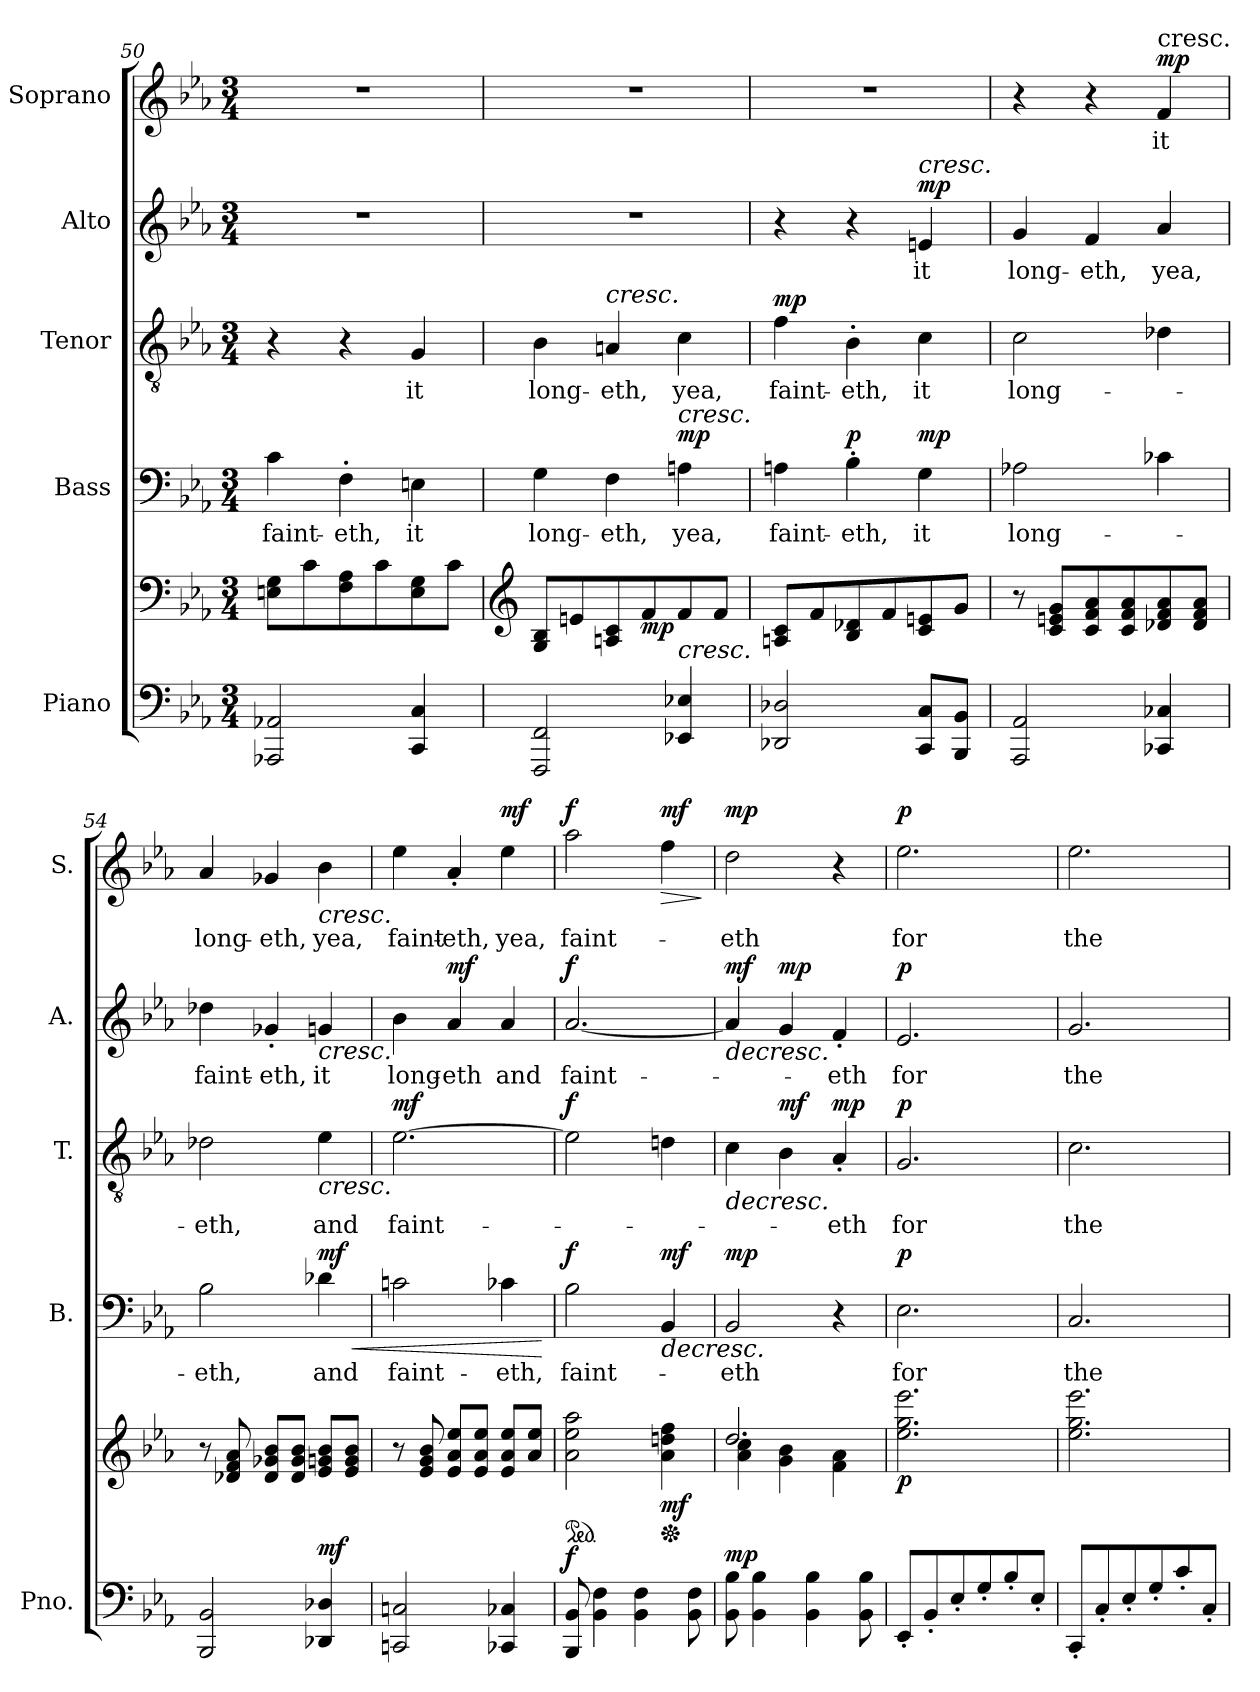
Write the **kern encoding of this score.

**kern	**kern	**dynam	**kern	**text	**dynam	**kern	**text	**dynam	**kern	**text	**dynam	**kern	**text	**dynam
*part5	*part5	*part5	*part4	*part4	*part4	*part3	*part3	*part3	*part2	*part2	*part2	*part1	*part1	*part1
*staff6	*staff5	*staff5/6	*staff4	*staff4	*staff4	*staff3	*staff3	*staff3	*staff2	*staff2	*staff2	*staff1	*staff1	*staff1
*I"Piano	*	*	*I"Bass	*	*	*I"Tenor	*	*	*I"Alto	*	*	*I"Soprano	*	*
*I'Pno.	*	*	*I'B.	*	*	*I'T.	*	*	*I'A.	*	*	*I'S.	*	*
*clefF4	*clefF4	*	*clefF4	*	*	*clefGv2	*	*	*clefG2	*	*	*clefG2	*	*
*k[b-e-a-]	*k[b-e-a-]	*	*k[b-e-a-]	*	*	*k[b-e-a-]	*	*	*k[b-e-a-]	*	*	*k[b-e-a-]	*	*
*M3/4	*M3/4	*	*M3/4	*	*	*M3/4	*	*	*M3/4	*	*	*M3/4	*	*
=50	=50	=50	=50	=50	=50	=50	=50	=50	=50	=50	=50	=50	=50	=50
!	!	!	!	!LO:LY:b	!	!	!	!	!	!	!	!	!	!
2AAA-X/ 2AA-X/	8En\ 8G\L	.	4c\	faint-	.	4r	.	.	2.r	.	.	2.r	.	.
.	8c\	.	.	.	.	.	.	.	.	.	.	.	.	.
!	!	!	!	!LO:LY:b	!	!	!	!	!	!	!	!	!	!
.	8F\ 8A-\	.	4F'\	-eth,	.	4r	.	.	.	.	.	.	.	.
.	8c\	.	.	.	.	.	.	.	.	.	.	.	.	.
!	!	!	!	!LO:LY:b	!	!	!LO:LY:b	!	!	!	!	!	!	!
4CC/ 4C/	8E\ 8G\	.	4En\	it	.	4G/	it	.	.	.	.	.	.	.
.	8c\J	.	.	.	.	.	.	.	.	.	.	.	.	.
=51	=51	=51	=51	=51	=51	=51	=51	=51	=51	=51	=51	=51	=51	=51
*	*clefG2	*	*	*	*	*	*	*	*	*	*	*	*	*
!	!	!	!	!LO:LY:b	!	!	!LO:LY:b	!	!	!	!	!	!	!
2FFF/ 2FF/	8G/ 8B-/L	.	4G\	long-	.	4B-\	long-	.	2.r	.	.	2.r	.	.
.	8en/	.	.	.	.	.	.	.	.	.	.	.	.	.
!	!	!	!	!	!	!LO:TX:a:i:t=cresc.	!	!	!	!	!	!	!	!
!	!	!	!	!LO:LY:b	!	!	!LO:LY:b	!	!	!	!	!	!	!
.	8An/ 8c/	.	4F\	-eth,	.	4An/	-eth,	.	.	.	.	.	.	.
!	!	!LO:DY:b	!	!	!	!	!	!	!	!	!	!	!	!
.	8f/	mp	.	.	.	.	.	.	.	.	.	.	.	.
!	!	!	!LO:TX:a:i:t=cresc.	!	!	!	!	!	!	!	!	!	!	!
!LO:TX:a:i:t=cresc.	!	!	!	!	!	!	!	!	!	!	!	!	!	!
!	!	!	!	!LO:LY:b	!LO:DY:a	!	!LO:LY:b	!	!	!	!	!	!	!
4EE-X/ 4E-X/	8f/	.	4An\	yea,	mp	4c\	yea,	.	.	.	.	.	.	.
.	8f/J	.	.	.	.	.	.	.	.	.	.	.	.	.
=52	=52	=52	=52	=52	=52	=52	=52	=52	=52	=52	=52	=52	=52	=52
!	!	!	!	!LO:LY:b	!	!	!LO:LY:b	!LO:DY:a	!	!	!	!	!	!
2DD-X/ 2D-X/	8An/ 8c/L	.	4An\	faint-	.	4f\	faint-	mp	4r	.	.	2.r	.	.
.	8f/	.	.	.	.	.	.	.	.	.	.	.	.	.
!	!	!	!	!LO:LY:b	!LO:DY:a	!	!LO:LY:b	!	!	!	!	!	!	!
.	8B-/ 8d-X/	.	4B-'\	-eth,	p	4B-'\	-eth,	.	4r	.	.	.	.	.
.	8f/	.	.	.	.	.	.	.	.	.	.	.	.	.
!	!	!	!	!	!	!	!	!	!LO:TX:a:i:t=cresc.	!	!	!	!	!
!	!	!	!	!LO:LY:b	!LO:DY:a	!	!LO:LY:b	!	!	!LO:LY:b	!LO:DY:a	!	!	!
8CC/ 8C/L	8c/ 8en/	.	4G\	it	mp	4c\	it	.	4en/	it	mp	.	.	.
8BBB-/ 8BB-/J	8g/J	.	.	.	.	.	.	.	.	.	.	.	.	.
=53	=53	=53	=53	=53	=53	=53	=53	=53	=53	=53	=53	=53	=53	=53
!	!	!	!	!LO:LY:b	!	!	!LO:LY:b	!	!	!LO:LY:b	!	!	!	!
2AAA-/ 2AA-/	8r	.	2A-X\	long-	.	2c\	long-	.	4g/	long-	.	4r	.	.
.	8c/ 8en/ 8g/L	.	.	.	.	.	.	.	.	.	.	.	.	.
!	!	!	!	!	!	!	!	!	!	!LO:LY:b	!	!	!	!
.	8c/ 8f/ 8a-/	.	.	.	.	.	.	.	4f/	-eth,	.	4r	.	.
.	8c/ 8f/ 8a-/	.	.	.	.	.	.	.	.	.	.	.	.	.
!	!	!	!	!	!	!	!	!	!	!	!	!LO:TX:a:t=cresc.	!	!
!	!	!	!	!	!	!	!	!	!	!LO:LY:b	!	!	!LO:LY:b	!LO:DY:a
4CC-X/ 4C-X/	8d-X/ 8f/ 8a-/	.	4c-X\	.	.	4d-X\	.	.	4a-/	yea,	.	4f/	it	mp
.	8d-/ 8f/ 8a-/J	.	.	.	.	.	.	.	.	.	.	.	.	.
!!LO:PB:g=z
=54	=54	=54	=54	=54	=54	=54	=54	=54	=54	=54	=54	=54	=54	=54
!	!	!	!	!LO:LY:b	!	!	!LO:LY:b	!	!	!LO:LY:b	!	!	!LO:LY:b	!
2BBB-/ 2BB-/	8r	.	2B-\	-eth,	.	2d-X\	-eth,	.	4dd-X\	faint-	.	4a-/	long-	.
.	8d-X/ 8f/ 8a-/	.	.	.	.	.	.	.	.	.	.	.	.	.
!	!	!	!	!	!	!	!	!	!	!LO:LY:b	!	!	!LO:LY:b	!
.	8d-/ 8g-X/ 8b-/L	.	.	.	.	.	.	.	4g-X'/	-eth,	.	4g-X/	-eth,	.
.	8d-/ 8g-/ 8b-/J	.	.	.	.	.	.	.	.	.	.	.	.	.
!	!	!LO:DY:a=2	!	!LO:LY:b	!LO:HP:b	!	!LO:LY:b	!LO:HP:b	!	!LO:LY:b	!LO:HP:b	!	!LO:LY:b	!LO:HP:b
!	!	!	!	!	!LO:DY:n=1:a	!	!	!	!	!	!	!	!	!
4DD-X/ 4D-X/	8e-/ 8gn/ 8b-/L	mf	4d-X\	and	< mf	4e-\	and	<	4gn/	it	<	4b-\	yea,	<
.	8e-/ 8g/ 8b-/J	.	.	.	.	.	.	.	.	.	.	.	.	.
=55	=55	=55	=55	=55	=55	=55	=55	=55	=55	=55	=55	=55	=55	=55
!	!	!	!	!LO:LY:b	!	!	!LO:LY:b	!LO:DY:a	!	!LO:LY:b	!	!	!LO:LY:b	!
2CCn/ 2Cn/	8r	.	2cn\	faint-	.	[2.e-\	faint-	mf	4b-\	long-	.	4ee-\	faint-	.
.	8e-/ 8g/ 8b-/	.	.	.	.	.	.	.	.	.	.	.	.	.
!	!	!	!	!	!	!	!	!	!	!LO:LY:b	!LO:DY:a	!	!LO:LY:b	!
.	8e-/ 8a-/ 8ee-/L	.	.	.	.	.	.	.	4a-/	-eth	mf	4a-'/	-eth,	.
.	8e-/ 8a-/ 8ee-/J	.	.	.	.	.	.	.	.	.	.	.	.	.
!	!	!	!	!LO:LY:b	!	!	!	!	!	!LO:LY:b	!	!	!LO:LY:b	!LO:DY:a
4CC-X/ 4C-X/	8e-/ 8a-/ 8ee-/L	.	4c-X\	-eth,	.	.	.	.	4a-/	and	.	4ee-\	yea,	mf
.	8a-/ 8ee-/J	.	.	.	.	.	.	.	.	.	.	.	.	.
.	.	.	.	.	[	.	.	[	.	.	[	.	.	[
=56	=56	=56	=56	=56	=56	=56	=56	=56	=56	=56	=56	=56	=56	=56
*	*ped	*	*	*	*	*	*	*	*	*	*	*	*	*
!	!	!LO:DY:a=2	!	!LO:LY:b	!LO:DY:a	!	!	!LO:DY:a	!	!LO:LY:b	!LO:DY:a	!	!LO:LY:b	!LO:DY:a
8BBB-/ 8BB-/	2a-\ 2ee-\ 2aa-\	f	2B-\	faint-	f	2e-\]	.	f	[2.a-/	faint-	f	2aa-\	faint-	f
4BB-\ 4F\	.	.	.	.	.	.	.	.	.	.	.	.	.	.
4BB-\ 4F\	.	.	.	.	.	.	.	.	.	.	.	.	.	.
*	*Xped	*	*	*	*	*	*	*	*	*	*	*	*	*
!	!	!LO:DY:b	!	!	!LO:HP:b	!	!	!	!	!	!	!	!	!LO:HP:b
!	!	!	!	!	!LO:DY:n=1:a	!	!	!	!	!	!	!	!	!LO:DY:n=1:a
.	4a-\ 4ddn\ 4ff\	mf	4BB-/	.	> mf	4dn\	.	.	.	.	.	4ff\	.	> mf
8BB-\ 8F\	.	.	.	.	.	.	.	.	.	.	.	.	.	.
.	.	.	.	.	.	.	.	.	.	.	.	.	.	]
=57	=57	=57	=57	=57	=57	=57	=57	=57	=57	=57	=57	=57	=57	=57
*	*^	*	*	*	*	*	*	*	*	*	*	*	*	*
!	!	!	!LO:DY:a=2	!	!LO:LY:b	!LO:DY:a	!	!	!LO:HP:b	!	!	!LO:HP:b	!	!LO:LY:b	!
!	!	!	!	!	!	!	!	!	!	!	!	!LO:DY:n=1:a	!	!	!LO:DY:a
8BB-\ 8B-\	2.dd/	4a-\ 4cc\	mp	2BB-/	-eth	mp	4c\	.	>	4a-/]	.	> mf	2dd\	-eth	mp
4BB-\ 4B-\	.	.	.	.	.	.	.	.	.	.	.	.	.	.	.
!	!	!	!	!	!	!	!	!	!LO:DY:a	!	!	!LO:DY:n=2:a	!	!	!
.	.	4g\ 4b-\	.	.	.	.	4B-\	.	mf	4g/	.	mp	.	.	.
4BB-\ 4B-\	.	.	.	.	.	.	.	.	.	.	.	.	.	.	.
!	!	!	!	!	!	!	!	!LO:LY:b	!LO:DY:a	!	!LO:LY:b	!	!	!	!
.	.	4f\ 4a-\	.	4r	.	]	4A-'/	-eth	mp	4f'/	-eth	.	4r	.	.
8BB-\ 8B-\	.	.	.	.	.	.	.	.	.	.	.	.	.	.	.
*	*v	*v	*	*	*	*	*	*	*	*	*	*	*	*	*
.	.	.	.	.	.	.	.	]	.	.	]	.	.	.
=58	=58	=58	=58	=58	=58	=58	=58	=58	=58	=58	=58	=58	=58	=58
!	!	!LO:DY:b	!	!LO:LY:b	!LO:DY:a	!	!LO:LY:b	!LO:DY:a	!	!LO:LY:b	!LO:DY:a	!	!LO:LY:b	!LO:DY:a
8EE-'/L	2.ee-\ 2.gg\ 2.eee-\	p	2.E-\	for	p	2.G/	for	p	2.e-/	for	p	2.ee-\	for	p
8BB-'/	.	.	.	.	.	.	.	.	.	.	.	.	.	.
8E-'/	.	.	.	.	.	.	.	.	.	.	.	.	.	.
8G'/	.	.	.	.	.	.	.	.	.	.	.	.	.	.
8B-'/	.	.	.	.	.	.	.	.	.	.	.	.	.	.
8E-'/J	.	.	.	.	.	.	.	.	.	.	.	.	.	.
=59	=59	=59	=59	=59	=59	=59	=59	=59	=59	=59	=59	=59	=59	=59
!	!	!	!	!LO:LY:b	!	!	!LO:LY:b	!	!	!LO:LY:b	!	!	!LO:LY:b	!
8CC'/L	2.ee-\ 2.gg\ 2.eee-\	.	2.C/	the	.	2.c\	the	.	2.g/	the	.	2.ee-\	the	.
8C'/	.	.	.	.	.	.	.	.	.	.	.	.	.	.
8E-'/	.	.	.	.	.	.	.	.	.	.	.	.	.	.
8G'/	.	.	.	.	.	.	.	.	.	.	.	.	.	.
8c'/	.	.	.	.	.	.	.	.	.	.	.	.	.	.
8C'/J	.	.	.	.	.	.	.	.	.	.	.	.	.	.
=	=	=	=	=	=	=	=	=	=	=	=	=	=	=
*-	*-	*-	*-	*-	*-	*-	*-	*-	*-	*-	*-	*-	*-	*-
